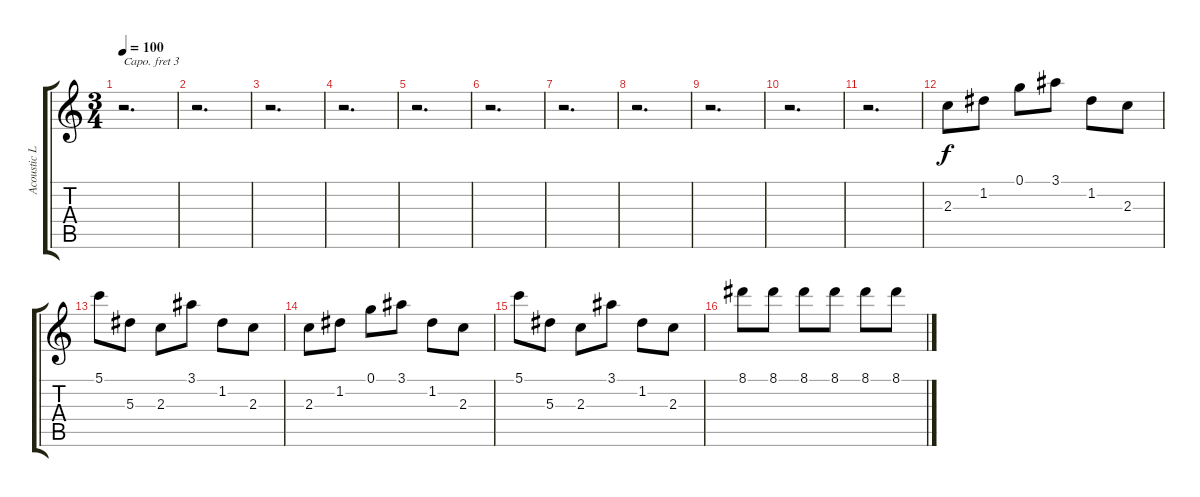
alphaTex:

\track ("Acoustic Lead" "Acoustic L") {instrument acousticguitarnylon}
\staff {score tabs}
\capo 3
\tuning (E4 B3 G3 D3 A2 E2) {hide}
\ts (3 4)
\tempo 100
\clef g2
\ks c
r.2{d dy f instrument acousticguitarnylon} |
r.2{d} |
r.2{d} |
r.2{d} |
r.2{d} |
r.2{d} |
r.2{d} |
r.2{d} |
r.2{d} |
r.2{d} |
r.2{d} |
2.3.8 1.2.8 0.1.8 3.1.8 1.2.8 2.3.8 |
5.1.8 5.3.8 2.3.8 3.1.8 1.2.8 2.3.8 |
2.3.8 1.2.8 0.1.8 3.1.8 1.2.8 2.3.8 |
5.1.8 5.3.8 2.3.8 3.1.8 1.2.8 2.3.8 |
8.1.8 8.1.8 8.1.8 8.1.8 8.1.8 8.1.8
